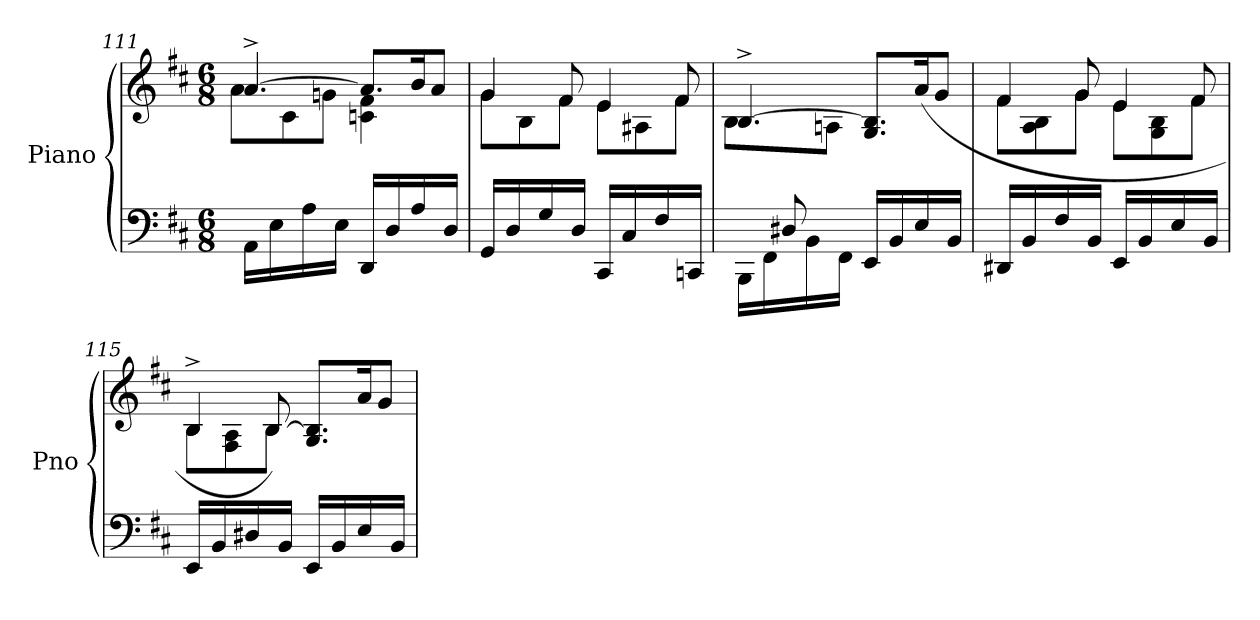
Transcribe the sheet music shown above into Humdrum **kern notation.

**kern	**kern
*part1	*part1
*staff2	*staff1
*I"Piano	*
*I'Pno	*
*clefF4	*clefG2
*k[f#c#]	*k[f#c#]
*M6/8	*M6/8
*Xtuplet	*
=111	=111
*	*^
32%3AA\L	[4.a^/	8a\L
32%3E\	.	.
.	.	8c#\
32%3A\	.	.
.	.	8gn\J
32%3E\J	.	.
32%3DD/L	8.a/L]	4cn\ 4f#\
32%3D/	.	.
32%3A/	16b/K	.
.	8a/J	8ryy
32%3D/J	.	.
!!LO:LB:g=z	!!
=112	=112	=112
32%3GG/L	4g/	8g\L
32%3D/	.	.
.	.	8B\
32%3G/	.	.
.	8f#/	8f#\J
32%3D/J	.	.
32%3CC#/L	4e/	8e\L
32%3C#/	.	.
.	.	8A#X\
32%3F#/	.	.
.	8f#/	8f#\J
32%3CCn/J	.	.
=113	=113	=113
*^	*	*
8ryy	32%3BBB\L	[4.B^/	8B\L
.	32%3FF#\	.	.
8D#X/	.	.	8ryy
.	32%3BB\	.	.
2ryy	.	.	8An\J
.	32%3FF#\J	.	.
.	32%3EE/L	8.G/ 8.B/]L	4.ryy
.	32%3BB/	.	.
.	32%3E/	(16a/K	.
.	.	8g/J	.
.	32%3BB/J	.	.
*v	*v	*	*
=114	=114	=114
32%3DD#X/L	4f#/	8f#\L
32%3BB/	.	.
.	.	8A\ 8B\
32%3F#/	.	.
.	8g/	8g\J
32%3BB/J	.	.
32%3EE/L	4e/	8e\L
32%3BB/	.	.
.	.	8G\ 8B\
32%3E/	.	.
.	8f#/	8f#\J
32%3BB/J	.	.
=115	=115	=115
32%3EE/L	4B^/	8B\L
32%3BB/	.	.
.	.	8F#\ 8A\
32%3D#X/	.	.
.	[8B/)	8B\J
32%3BB/J	.	.
32%3EE/L	8.G/ 8.B/]L	4.ryy
32%3BB/	.	.
32%3E/	16a/K	.
.	8g/J	.
32%3BB/J	.	.
*	*v	*v
=	=
*-	*-
